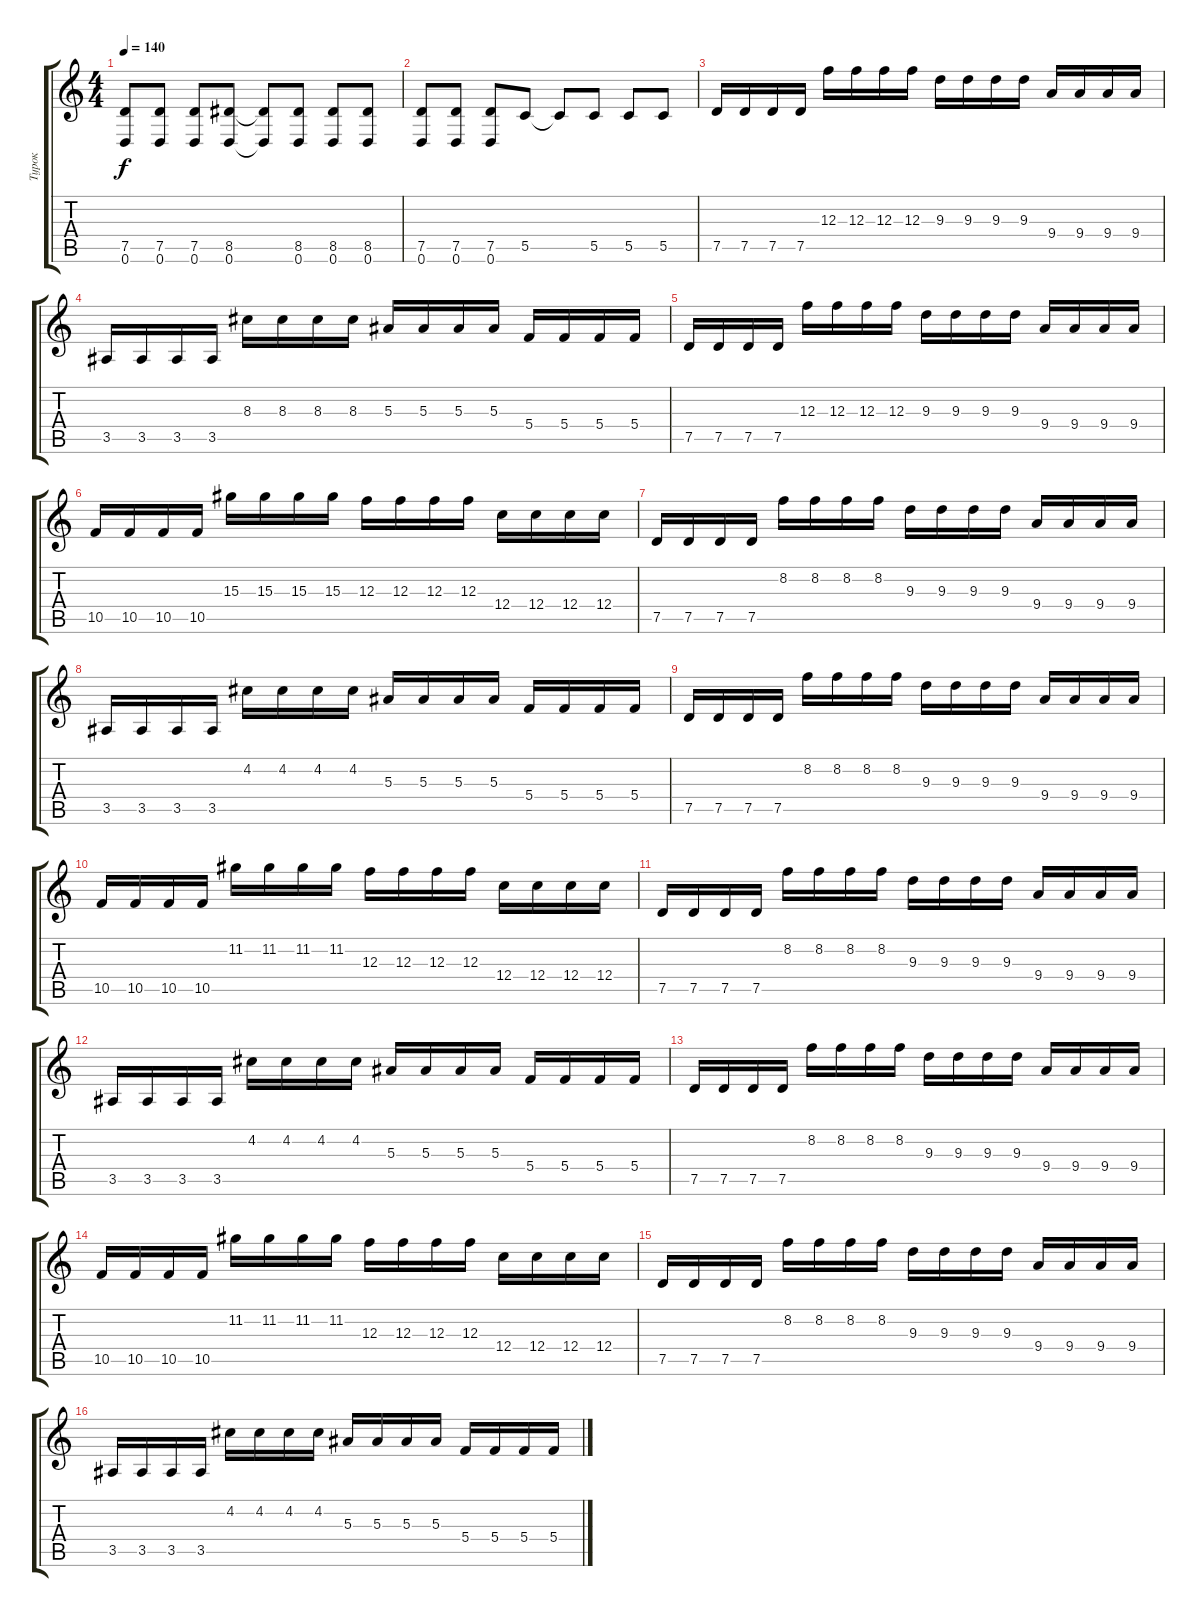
\track ("Турок" "Турок") {instrument distortionguitar}
\staff {score tabs}
\tuning (D4 A3 F3 C3 G2 D2) {hide}
\ts (4 4)
\tempo 140
\clef g2
\ks c
(7.5 0.6).8{dy f} (7.5 0.6).8 (7.5 0.6).8 (8.5 0.6).8 (8.5{t} 0.6{t}).8 (8.5 0.6).8 (8.5 0.6).8 (8.5 0.6).8 |
(7.5 0.6).8 (7.5 0.6).8 (7.5 0.6).8 5.5.8 5.5{t}.8 5.5.8 5.5.8 5.5.8 |
7.5.16 7.5.16 7.5.16 7.5.16 12.3.16 12.3.16 12.3.16 12.3.16 9.3.16 9.3.16 9.3.16 9.3.16 9.4.16 9.4.16 9.4.16 9.4.16 |
3.5.16 3.5.16 3.5.16 3.5.16 8.3.16 8.3.16 8.3.16 8.3.16 5.3.16 5.3.16 5.3.16 5.3.16 5.4.16 5.4.16 5.4.16 5.4.16 |
7.5.16 7.5.16 7.5.16 7.5.16 12.3.16 12.3.16 12.3.16 12.3.16 9.3.16 9.3.16 9.3.16 9.3.16 9.4.16 9.4.16 9.4.16 9.4.16 |
10.5.16 10.5.16 10.5.16 10.5.16 15.3.16 15.3.16 15.3.16 15.3.16 12.3.16 12.3.16 12.3.16 12.3.16 12.4.16 12.4.16 12.4.16 12.4.16 |
7.5.16 7.5.16 7.5.16 7.5.16 8.2.16 8.2.16 8.2.16 8.2.16 9.3.16 9.3.16 9.3.16 9.3.16 9.4.16 9.4.16 9.4.16 9.4.16 |
3.5.16 3.5.16 3.5.16 3.5.16 4.2.16 4.2.16 4.2.16 4.2.16 5.3.16 5.3.16 5.3.16 5.3.16 5.4.16 5.4.16 5.4.16 5.4.16 |
7.5.16 7.5.16 7.5.16 7.5.16 8.2.16 8.2.16 8.2.16 8.2.16 9.3.16 9.3.16 9.3.16 9.3.16 9.4.16 9.4.16 9.4.16 9.4.16 |
10.5.16 10.5.16 10.5.16 10.5.16 11.2.16 11.2.16 11.2.16 11.2.16 12.3.16 12.3.16 12.3.16 12.3.16 12.4.16 12.4.16 12.4.16 12.4.16 |
7.5.16 7.5.16 7.5.16 7.5.16 8.2.16 8.2.16 8.2.16 8.2.16 9.3.16 9.3.16 9.3.16 9.3.16 9.4.16 9.4.16 9.4.16 9.4.16 |
3.5.16 3.5.16 3.5.16 3.5.16 4.2.16 4.2.16 4.2.16 4.2.16 5.3.16 5.3.16 5.3.16 5.3.16 5.4.16 5.4.16 5.4.16 5.4.16 |
7.5.16 7.5.16 7.5.16 7.5.16 8.2.16 8.2.16 8.2.16 8.2.16 9.3.16 9.3.16 9.3.16 9.3.16 9.4.16 9.4.16 9.4.16 9.4.16 |
10.5.16 10.5.16 10.5.16 10.5.16 11.2.16 11.2.16 11.2.16 11.2.16 12.3.16 12.3.16 12.3.16 12.3.16 12.4.16 12.4.16 12.4.16 12.4.16 |
7.5.16 7.5.16 7.5.16 7.5.16 8.2.16 8.2.16 8.2.16 8.2.16 9.3.16 9.3.16 9.3.16 9.3.16 9.4.16 9.4.16 9.4.16 9.4.16 |
3.5.16 3.5.16 3.5.16 3.5.16 4.2.16 4.2.16 4.2.16 4.2.16 5.3.16 5.3.16 5.3.16 5.3.16 5.4.16 5.4.16 5.4.16 5.4.16
